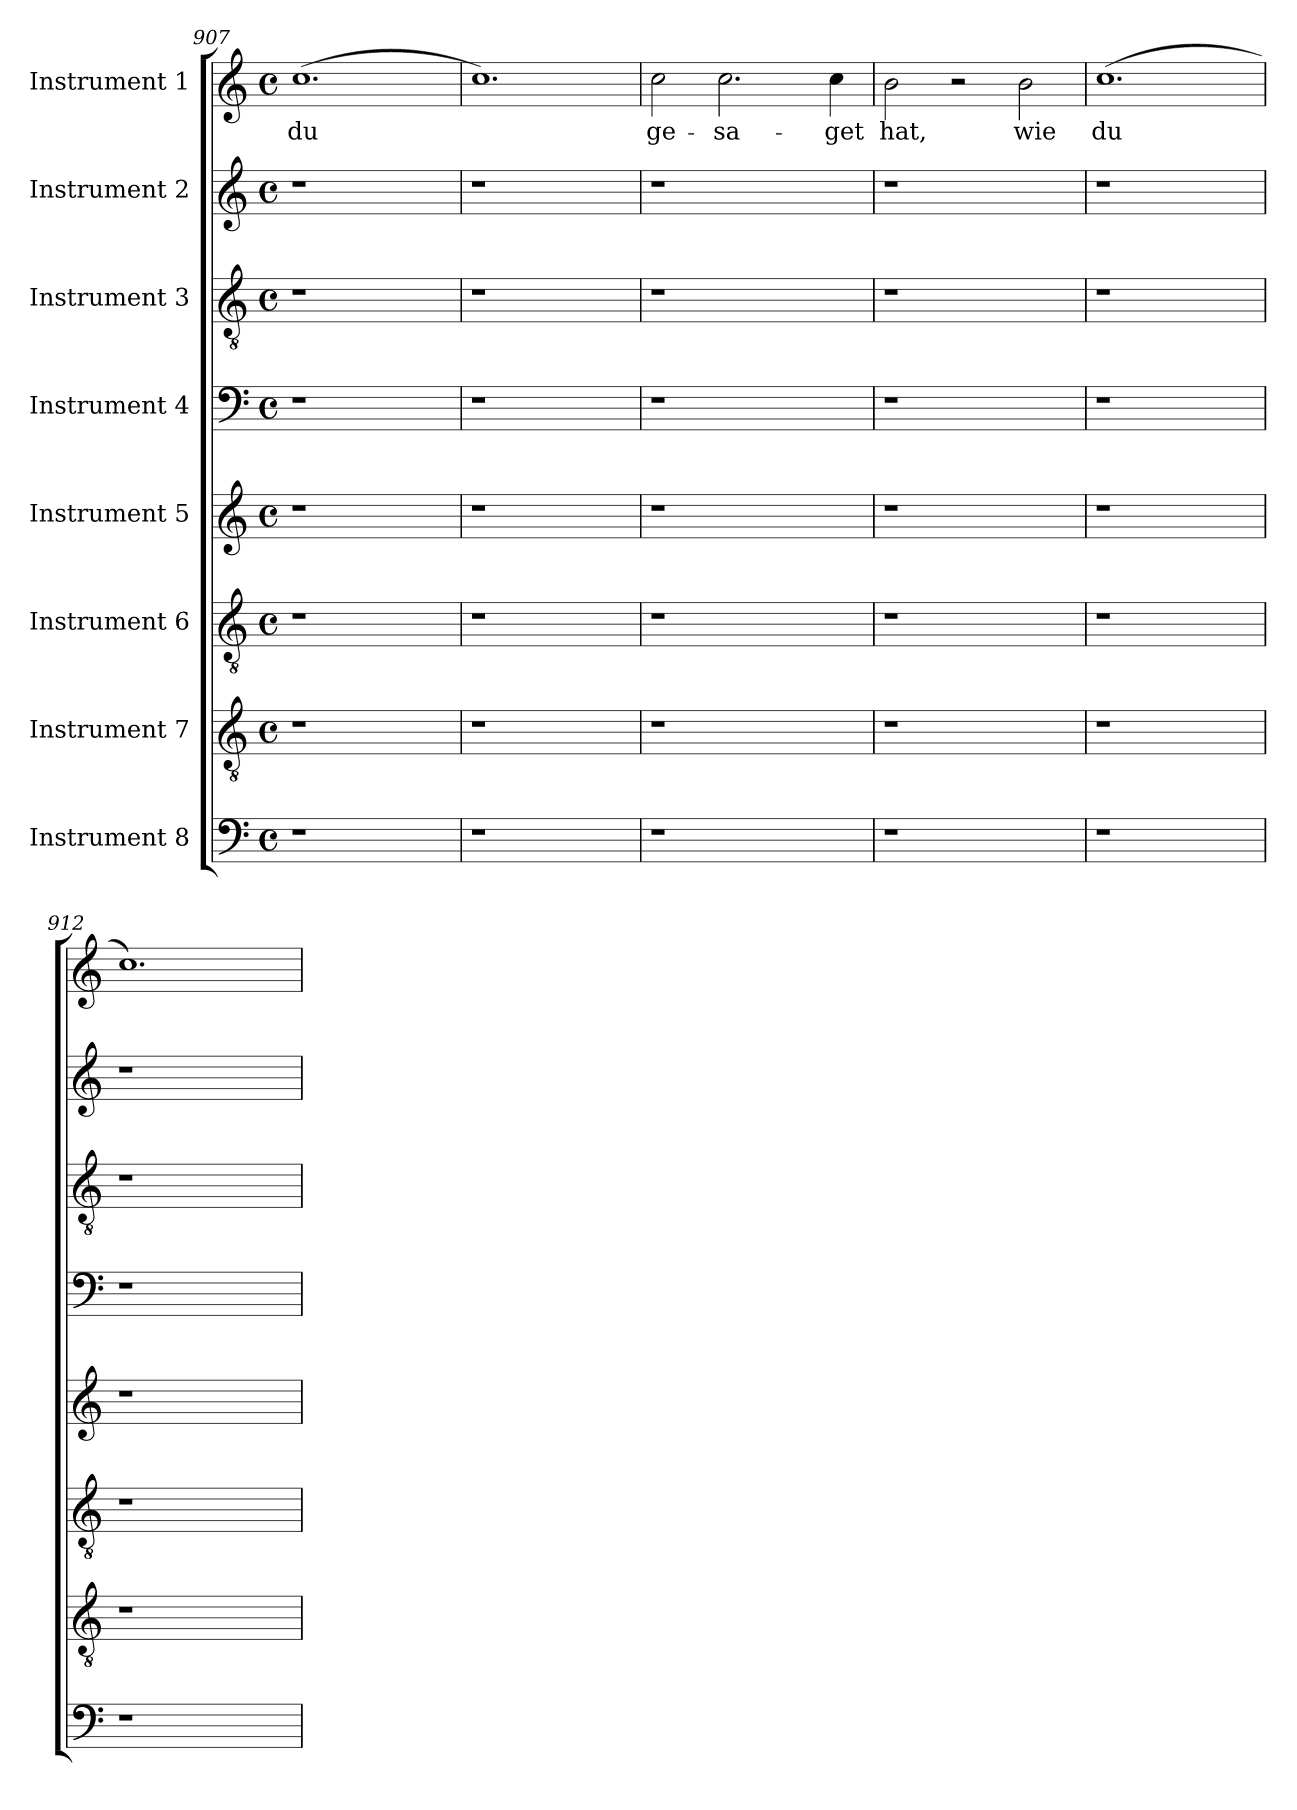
**kern	**kern	**kern	**kern	**kern	**kern	**kern	**kern	**text
*part8	*part7	*part6	*part5	*part4	*part3	*part2	*part1	*part1
*staff8	*staff7	*staff6	*staff5	*staff4	*staff3	*staff2	*staff1	*staff1
*I"Instrument 8	*I"Instrument 7	*I"Instrument 6	*I"Instrument 5	*I"Instrument 4	*I"Instrument 3	*I"Instrument 2	*I"Instrument 1	*
!!LO:LB:g=z
*clefF4	*clefGv2	*clefGv2	*clefG2	*clefF4	*clefGv2	*clefG2	*clefG2	*
*M4/4	*M4/4	*M4/4	*M4/4	*M4/4	*M4/4	*M4/4	*M4/4	*
*met(c)	*met(c)	*met(c)	*met(c)	*met(c)	*met(c)	*met(c)	*met(c)	*
=907	=907	=907	=907	=907	=907	=907	=907	=907
!	!	!	!	!	!	!	!	!LO:LY:b:cj
1r	1r	1r	1r	1r	1r	1r	(>1.cc	du
2ryy	2ryy	2ryy	2ryy	2ryy	2ryy	2ryy	.	.
=908	=908	=908	=908	=908	=908	=908	=908	=908
1r	1r	1r	1r	1r	1r	1r	1.cc)	.
2ryy	2ryy	2ryy	2ryy	2ryy	2ryy	2ryy	.	.
=909	=909	=909	=909	=909	=909	=909	=909	=909
!	!	!	!	!	!	!	!	!LO:LY:b:cj
1r	1r	1r	1r	1r	1r	1r	2cc\	ge-
!	!	!	!	!	!	!	!	!LO:LY:b:cj
.	.	.	.	.	.	.	2.cc\	-sa-
2ryy	2ryy	2ryy	2ryy	2ryy	2ryy	2ryy	.	.
!	!	!	!	!	!	!	!	!LO:LY:b:cj
.	.	.	.	.	.	.	4cc\	-get
=910	=910	=910	=910	=910	=910	=910	=910	=910
!	!	!	!	!	!	!	!	!LO:LY:b:cj
1r	1r	1r	1r	1r	1r	1r	2b\	hat,
.	.	.	.	.	.	.	2r	.
!	!	!	!	!	!	!	!	!LO:LY:b:cj
2ryy	2ryy	2ryy	2ryy	2ryy	2ryy	2ryy	2b\	wie
=911	=911	=911	=911	=911	=911	=911	=911	=911
!	!	!	!	!	!	!	!	!LO:LY:b:cj
1r	1r	1r	1r	1r	1r	1r	(>1.cc	du
2ryy	2ryy	2ryy	2ryy	2ryy	2ryy	2ryy	.	.
=912	=912	=912	=912	=912	=912	=912	=912	=912
1r	1r	1r	1r	1r	1r	1r	1.cc)	.
2ryy	2ryy	2ryy	2ryy	2ryy	2ryy	2ryy	.	.
=	=	=	=	=	=	=	=	=
*-	*-	*-	*-	*-	*-	*-	*-	*-
